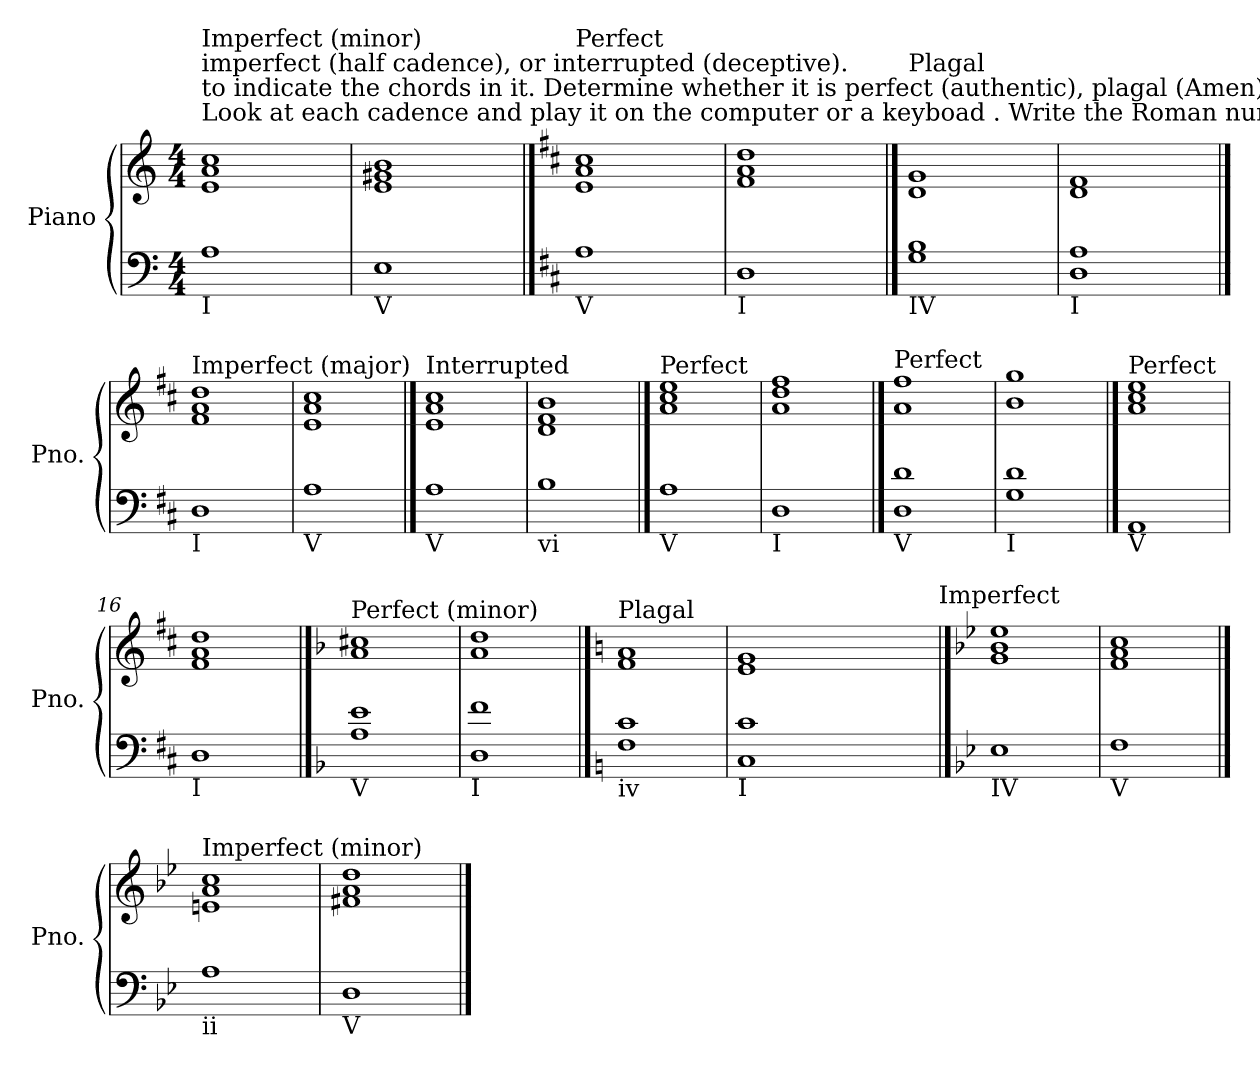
**kern	**kern
*part1	*part1
*staff2	*staff1
*I"Piano	*
*I'Pno.	*
!!LO:PB:g=z
*clefF4	*clefG2
*k[]	*k[]
*a:	*a:
*M4/4	*M4/4
=1	=1
!	!LO:TX:a:t=Look at each cadence and play it on the computer or a keyboad . Write the Roman numerals
!	!LO:TX:t=to indicate the chords in it. Determine whether it is perfect (authentic), plagal (Amen),
!	!LO:TX:t=imperfect (half cadence), or interrupted (deceptive).
!	!LO:TX:a:t=Imperfect (minor)
!LO:TX:b:t=I	!
1Ai	1ei 1ai 1cci
=2	=2
!LO:TX:b:t=V	!
1Ei	1ei 1g#Xi 1bi
==3	==3
*k[f#c#]	*k[f#c#]
*D:	*D:
!	!LO:TX:a:t=Perfect
!LO:TX:b:t=V	!
1Ai	1ei 1ai 1cc#i
=4	=4
!LO:TX:b:t=I	!
1Di	1f#i 1ai 1ddi
==5	==5
!	!LO:TX:a:t=Plagal
!LO:TX:b:t=IV	!
1Gi 1Bi	1di 1gi
=6	=6
!LO:TX:b:t=I	!
1Di 1Ai	1di 1f#i
!!LO:LB:g=z
==7	==7
!	!LO:TX:a:t=Imperfect (major)
!LO:TX:b:t=I	!
1Di	1f#i 1ai 1ddi
=8	=8
!LO:TX:b:t=V	!
1Ai	1ei 1ai 1cc#i
==9	==9
!	!LO:TX:a:t=Interrupted
!LO:TX:b:t=V	!
1Ai	1ei 1ai 1cc#i
=10	=10
!LO:TX:b:t=vi	!
1Bi	1di 1f#i 1bi
==11	==11
!	!LO:TX:a:t=Perfect
!LO:TX:b:t=V	!
1Ai	1ai 1cc#i 1eei
=12	=12
!LO:TX:b:t=I	!
1Di	1ai 1ddi 1ff#i
!!LO:LB:g=z
==13	==13
!	!LO:TX:a:t=Perfect
!LO:TX:b:t=V	!
1Di 1di	1ai 1ff#i
=14	=14
!LO:TX:b:t=I	!
1Gi 1di	1bi 1ggi
==15	==15
!	!LO:TX:a:t=Perfect
!LO:TX:b:t=V	!
1AAi	1ai 1cc#i 1eei
=16	=16
!LO:TX:b:t=I	!
1Di	1f#i 1ai 1ddi
==17	==17
*k[b-]	*k[b-]
*d:	*d:
!	!LO:TX:a:t=Perfect (minor)
!LO:TX:b:t=V	!
1Ai 1ei	1ai 1cc#Xi
=18	=18
!LO:TX:b:t=I	!
1Di 1fi	1ai 1ddi
!!LO:LB:g=z
==19	==19
*k[]	*k[]
*C:	*C:
!	!LO:TX:a:t=Plagal
!LO:TX:b:t=iv	!
1Fi 1ci	1fi 1ai
=20	=20
!LO:TX:b:t=I	!
*	*^
1Ci 1ci	1ei 1gi	2ryy
.	.	4ryy
.	.	8ryy
.	.	16ryy
.	.	32ryy
.	.	64ryy
.	.	128...ryy
!	!	!LO:TX:a:t=Imperfect
.	.	1024ryy
*	*v	*v
==21	==21
*k[b-e-]	*k[b-e-]
*B-:	*B-:
*	*^
!LO:TX:b:t=IV	!	!
*	*v	*v
1E-i	1gi 1b-i 1ee-i
=22	=22
!LO:TX:b:t=V	!
1Fi	1fi 1ai 1cci
==23	==23
!	!LO:TX:a:t=Imperfect (minor)
!LO:TX:b:t=ii	!
1Ai	1eni 1ai 1cci
=24	=24
!LO:TX:b:t=V	!
1Di	1f#Xi 1ai 1ddi
==	==
*-	*-
